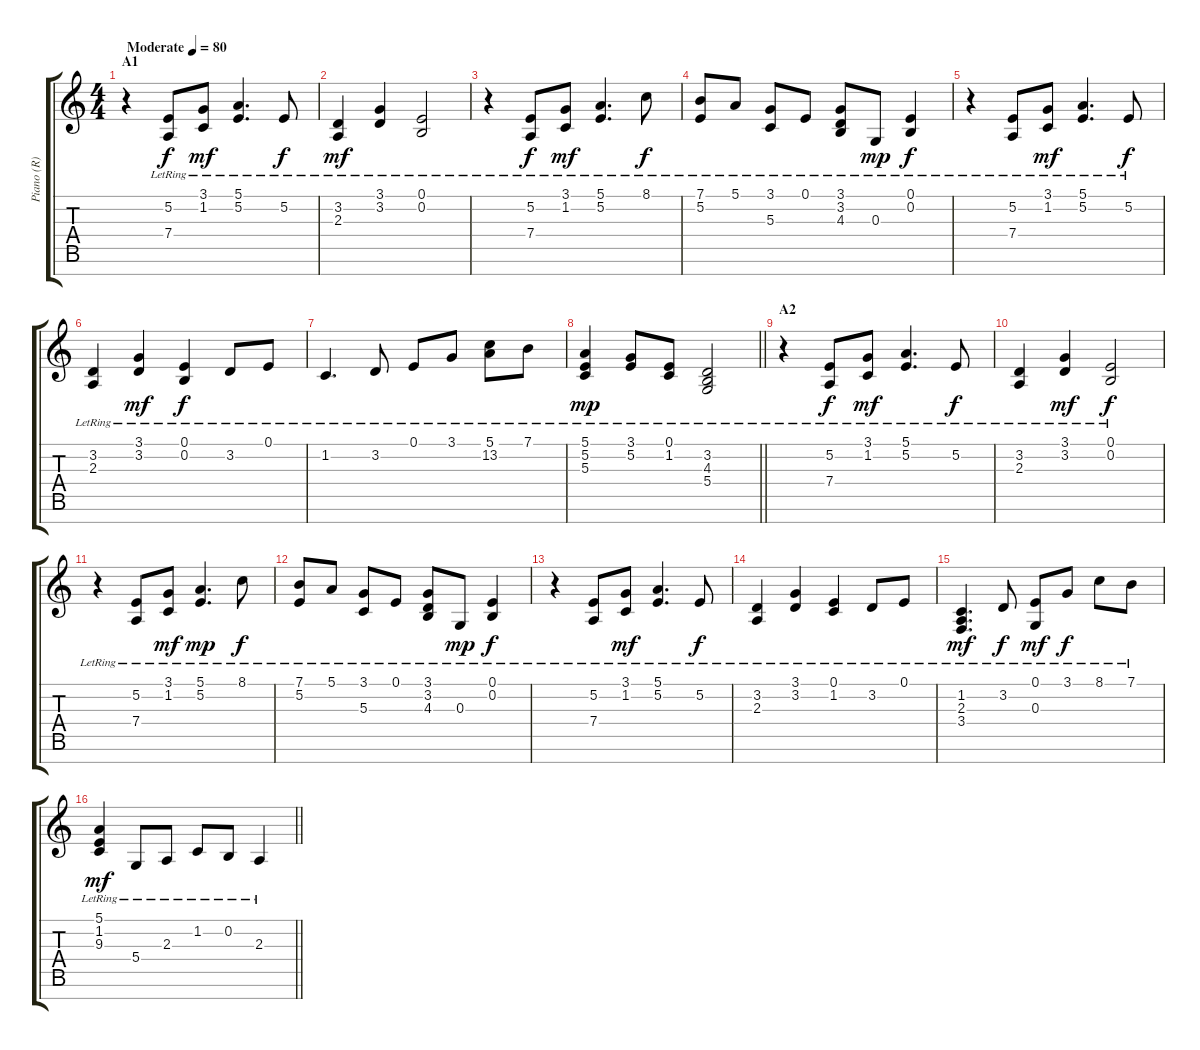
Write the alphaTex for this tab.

\track ("Piano (R)" "Piano (R)") {instrument brightacousticpiano}
\staff {score tabs}
\tuning (E4 B3 G3 D3 A2 E2 B1) {hide}
\ts (4 4)
\section ("" "A1")
\tempo (80 "Moderate")
\clef g2
\ks c
r.4{dy f instrument brightacousticpiano} (5.2{lr} 7.4{lr}).8 (3.1{lr} 1.2{lr}).8{dy mf} (5.1{lr} 5.2{lr}).4{d} 5.2{lr}.8{dy f} |
(3.2{lr} 2.3{lr}).4{dy mf} (3.1{lr} 3.2{lr}).4 (0.1{lr} 0.2{lr}).2 |
r.4 (5.2{lr} 7.4{lr}).8{dy f} (3.1{lr} 1.2{lr}).8{dy mf} (5.1{lr} 5.2{lr}).4{d} 8.1{lr}.8{dy f} |
(7.1{lr} 5.2{lr}).8 5.1{lr}.8 (3.1{lr} 5.3{lr}).8 0.1{lr}.8 (3.1{lr} 3.2{lr} 4.3{lr}).8 0.3{lr}.8{dy mp} (0.1{lr} 0.2{lr}).4{dy f} |
r.4 (5.2{lr} 7.4{lr}).8 (3.1{lr} 1.2{lr}).8{dy mf} (5.1{lr} 5.2{lr}).4{d} 5.2{lr}.8{dy f} |
(3.2{lr} 2.3{lr}).4 (3.1{lr} 3.2{lr}).4{dy mf} (0.1{lr} 0.2{lr}).4{dy f} 3.2{lr}.8 0.1{lr}.8 |
1.2{lr}.4{d} 3.2{lr}.8 0.1{lr}.8 3.1{lr}.8 (5.1{lr} 13.2{lr}).8 7.1{lr}.8 |
\barLineRight lightlight
(5.1{lr} 5.2{lr} 5.3{lr}).4{dy mp} (3.1{lr} 5.2{lr}).8 (0.1{lr} 1.2{lr}).8 (3.2{lr} 4.3{lr} 5.4{lr}).2 |
\section ("" "A2")
r.4 (5.2{lr} 7.4{lr}).8{dy f} (3.1{lr} 1.2{lr}).8{dy mf} (5.1{lr} 5.2{lr}).4{d} 5.2{lr}.8{dy f} |
(3.2{lr} 2.3{lr}).4 (3.1{lr} 3.2{lr}).4{dy mf} (0.1{lr} 0.2{lr}).2{dy f} |
r.4 (5.2{lr} 7.4{lr}).8 (3.1{lr} 1.2{lr}).8{dy mf} (5.1{lr} 5.2{lr}).4{d dy mp} 8.1{lr}.8{dy f} |
(7.1{lr} 5.2{lr}).8 5.1{lr}.8 (3.1{lr} 5.3{lr}).8 0.1{lr}.8 (3.1{lr} 3.2{lr} 4.3{lr}).8 0.3{lr}.8{dy mp} (0.1{lr} 0.2{lr}).4{dy f} |
r.4 (5.2{lr} 7.4{lr}).8 (3.1{lr} 1.2{lr}).8{dy mf} (5.1{lr} 5.2{lr}).4{d} 5.2{lr}.8{dy f} |
(3.2{lr} 2.3{lr}).4 (3.1{lr} 3.2{lr}).4 (0.1{lr} 1.2{lr}).4 3.2{lr}.8 0.1{lr}.8 |
(1.2{lr} 2.3{lr} 3.4{lr}).4{d dy mf} 3.2{lr}.8{dy f} (0.1{lr} 0.3{lr}).8{dy mf} 3.1{lr}.8{dy f} 8.1{lr}.8 7.1{lr}.8 |
\barLineRight lightlight
(5.1{lr} 1.2{lr} 9.3).4{dy mf} 5.4{lr}.8 2.3{lr}.8 1.2{lr}.8 0.2{lr}.8 2.3{lr}.4
